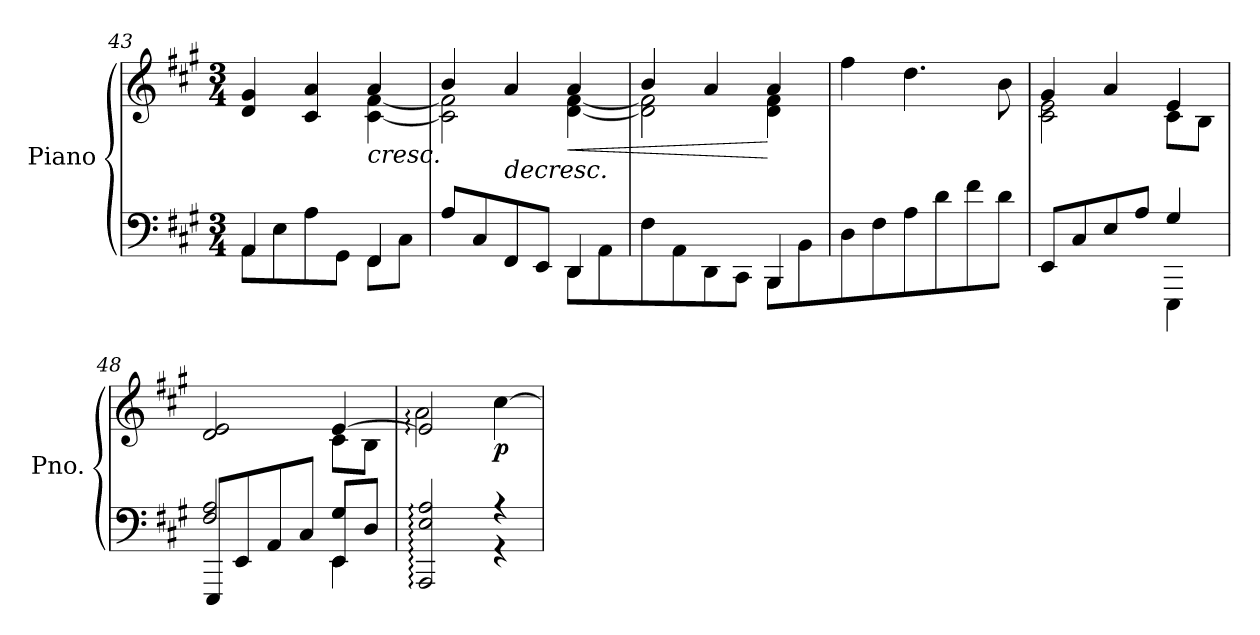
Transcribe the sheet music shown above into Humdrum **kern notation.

**kern	**kern	**dynam
*part1	*part1	*part1
*staff2	*staff1	*staff1/2
*I"Piano	*	*
*I'Pno.	*	*
*clefF4	*clefG2	*
*k[f#c#g#]	*k[f#c#g#]	*
*M3/4	*M3/4	*
=43	=43	=43
*^	*^	*
8AA\L	4AA/	4d/ 4g#/	2ryy	.
8E\	.	.	.	.
8A\	4ryy	4c#/ 4a/	.	.
8GG#\J	.	.	.	.
!	!	!	!	!LO:HP:b
8FF#\L	4FF#/	4a/	[4c#\ [4f#\	<
8C#\J	.	.	.	.
!!LO:LB:g=z	!!
=44	=44	=44	=44	=44
8A/L	2ryy	4b/	2c#\] 2f#\]	.
8C#/	.	.	.	.
!	!	!	!	!LO:HP:b
8FF#/	.	4a/	.	>
8EE/J	.	.	.	.
!	!	!	!	!LO:HP:n=1:b
8DD\L	4DD/	4a/	[4d\ [4f#\	[ <
8AA\	.	.	.	.
*v	*v	*	*	*
*	*v	*v	*
.	.	]
=45	=45	=45
*^	*^	*
8F#\	2ryy	4b/	2d\] 2f#\]	.
8AA\	.	.	.	.
8DD\	.	4a/	.	.
8CC#\J	.	.	.	.
8BBB\L	4BBB/	4a/	4d\ 4f#\	[
8BB\	.	.	.	.
*v	*v	*	*	*
*	*v	*v	*
=46	=46	=46
8D\	4ff#\	.
8F#\	.	.
8A\	4.dd\	.
8d\	.	.
8f#\	.	.
8d\J	8b\	.
=47	=47	=47
*	*MM50	*
*^	*^	*
8EE/L	2ryy	4g#/	2c#\ 2e\	.
8C#/	.	.	.	.
8E/	.	4a/	.	.
8A/J	.	.	.	.
4G#/	4EEE\	4e/	8c#\L	.
.	.	.	8B\J	.
=48	=48	=48	=48	=48
*^	*^	*	*	*
2F#/ 2A/	8EEE/L	2ryy	2ryy	2d/ 2e/	2ryy	.
.	8EE/	.	.	.	.	.
.	8AA/	.	.	.	.	.
.	8C#/J	.	.	.	.	.
4ryy	4G#/	4EE\	8EE/L	[4e/	8c#\L	.
.	.	.	8D/J	.	8B\J	.
*	*v	*v	*v	*	*	*
=49	=49	=49	=49	=49
2AAA/: 2E/: 2A/:	2ryy	2e:/]	2a:\	.
!	!	!	!	!LO:DY:b
4r	4r	[4cc#\	4ryy	p
*v	*v	*	*	*
*	*v	*v	*
=	=	=
*-	*-	*-
